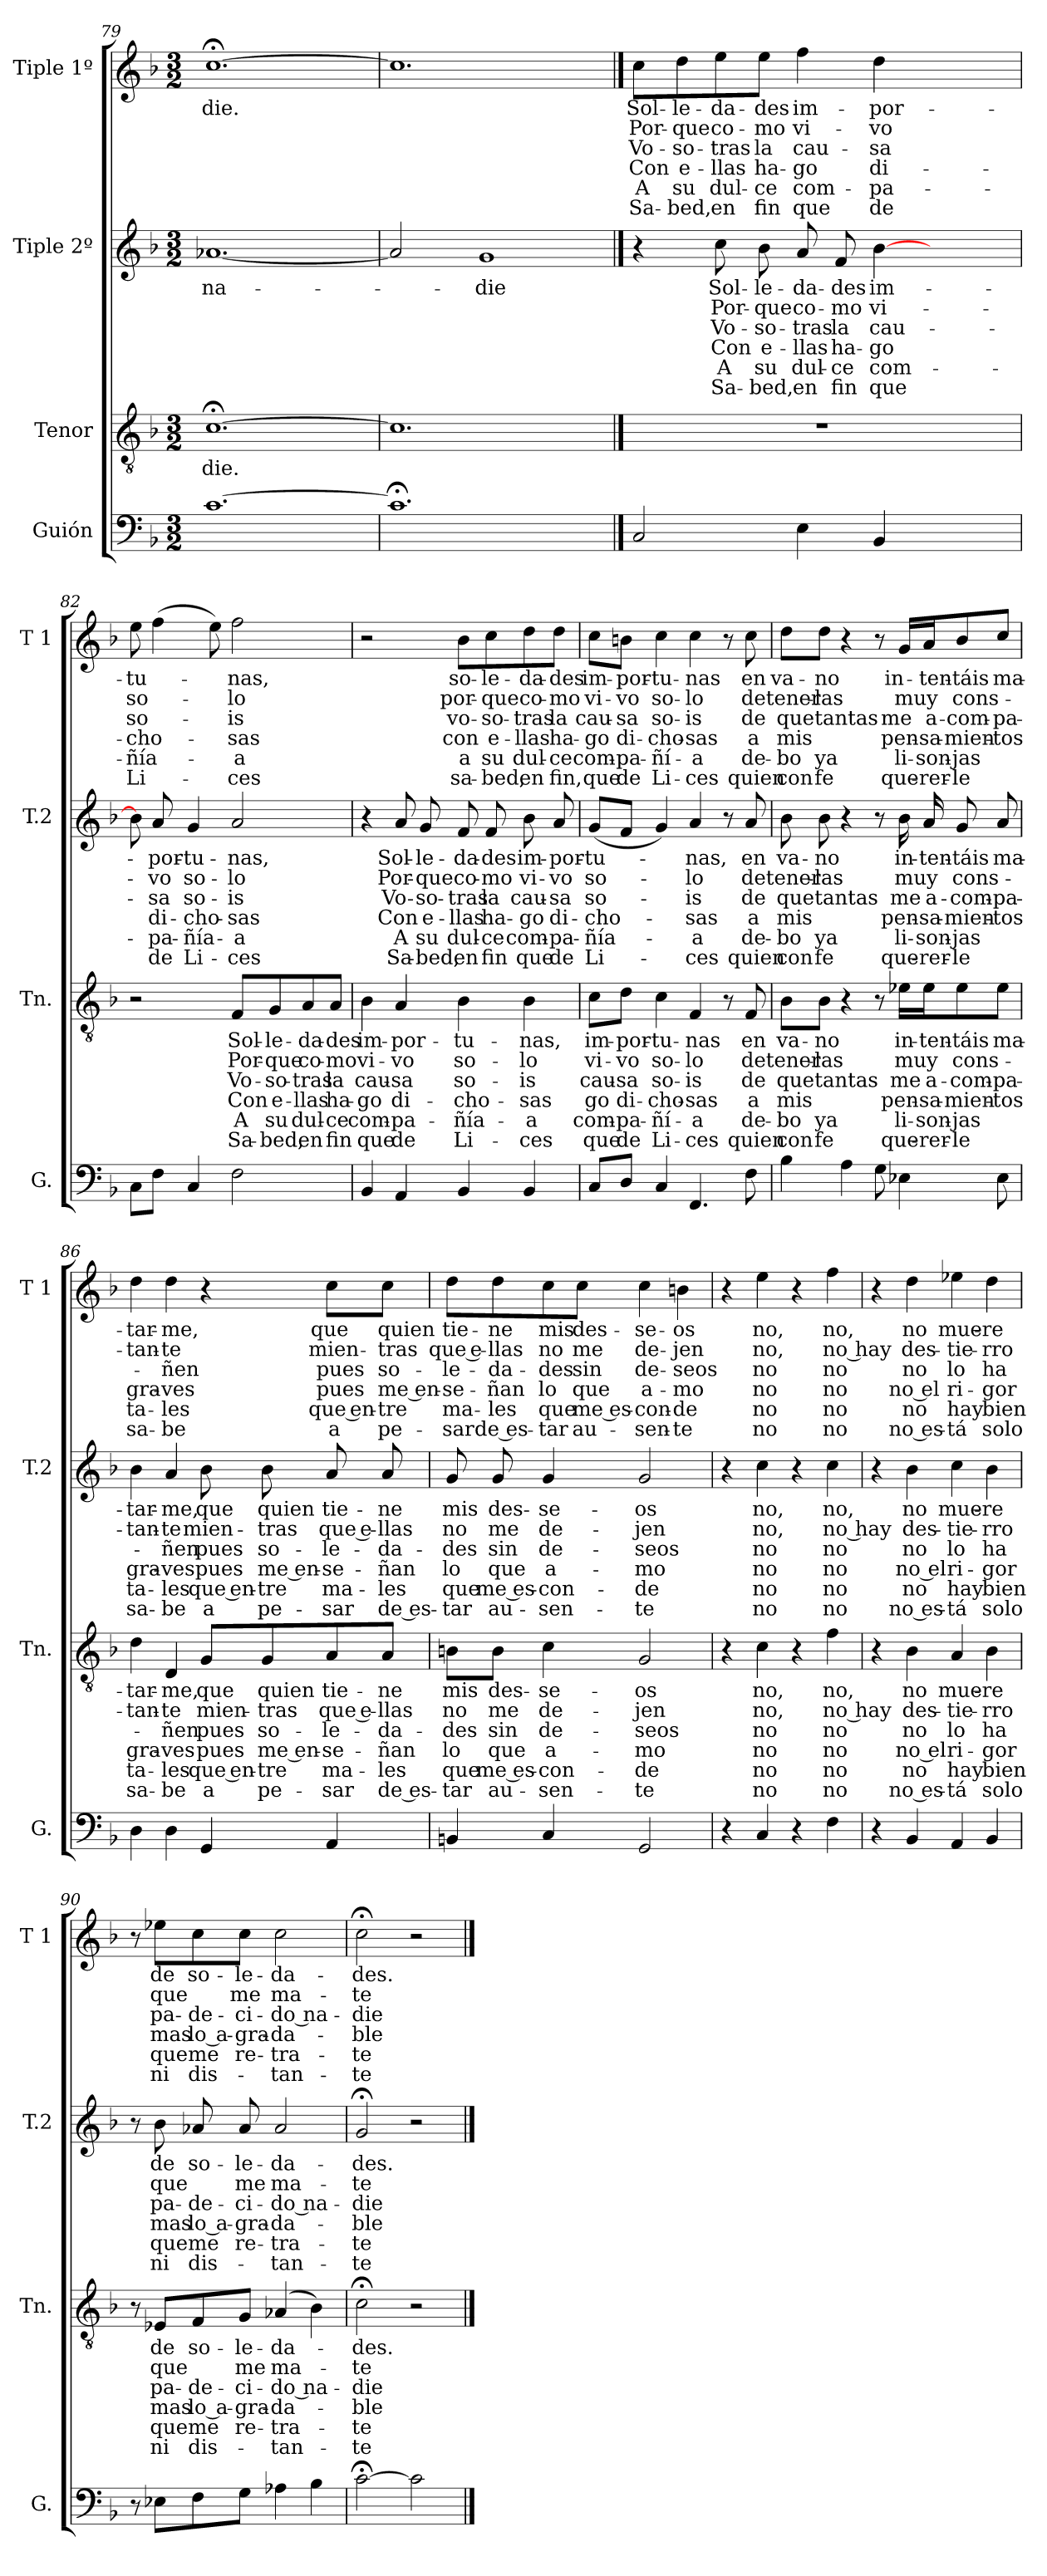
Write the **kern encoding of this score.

**kern	**kern	**text	**text	**text	**text	**text	**text	**kern	**text	**text	**text	**text	**text	**text	**kern	**text	**text	**text	**text	**text	**text
*part4	*part3	*part3	*part3	*part3	*part3	*part3	*part3	*part2	*part2	*part2	*part2	*part2	*part2	*part2	*part1	*part1	*part1	*part1	*part1	*part1	*part1
*staff4	*staff3	*staff3	*staff3	*staff3	*staff3	*staff3	*staff3	*staff2	*staff2	*staff2	*staff2	*staff2	*staff2	*staff2	*staff1	*staff1	*staff1	*staff1	*staff1	*staff1	*staff1
*I"Guión	*I"Tenor	*	*	*	*	*	*	*I"Tiple 2º	*	*	*	*	*	*	*I"Tiple 1º	*	*	*	*	*	*
*I'G.	*I'Tn.	*	*	*	*	*	*	*I'T.2	*	*	*	*	*	*	*I'T 1	*	*	*	*	*	*
*clefF4	*clefGv2	*	*	*	*	*	*	*clefG2	*	*	*	*	*	*	*clefG2	*	*	*	*	*	*
*k[b-]	*k[b-]	*	*	*	*	*	*	*k[b-]	*	*	*	*	*	*	*k[b-]	*	*	*	*	*	*
*M3/2	*M3/2	*	*	*	*	*	*	*M3/2	*	*	*	*	*	*	*M3/2	*	*	*	*	*	*
=79	=79	=79	=79	=79	=79	=79	=79	=79	=79	=79	=79	=79	=79	=79	=79	=79	=79	=79	=79	=79	=79
[1.c	[1.c;<	-die.	.	.	.	.	.	[1.a-X	na-	.	.	.	.	.	[1.cc;<	-die.	.	.	.	.	.
=80	=80	=80	=80	=80	=80	=80	=80	=80	=80	=80	=80	=80	=80	=80	=80	=80	=80	=80	=80	=80	=80
1.c;<]	1.c]	.	.	.	.	.	.	2a-]	.	.	.	.	.	.	1.cc]	.	.	.	.	.	.
.	.	.	.	.	.	.	.	1g	-die	.	.	.	.	.	.	.	.	.	.	.	.
!!LO:LB:g=z
==81	==81	==81	==81	==81	==81	==81	==81	==81	==81	==81	==81	==81	==81	==81	==81	==81	==81	==81	==81	==81	==81
2C	1.r	.	.	.	.	.	.	4r	.	.	.	.	.	.	8cc\L	Sol-	Por-	Vo-	Con	A	Sa-
.	.	.	.	.	.	.	.	.	.	.	.	.	.	.	8dd\	-le-	-que	-so-	e-	su	-bed,
.	.	.	.	.	.	.	.	8cc	Sol-	Por-	Vo-	Con	A	Sa-	8ee\	-da-	co-	-tras	-llas	dul-	en
.	.	.	.	.	.	.	.	8b-	-le-	-que	-so-	e-	su	-bed,	8ee\J	-des	-mo	la	ha-	-ce	fin
4E	.	.	.	.	.	.	.	8a	-da-	co-	-tras	-llas	dul-	en	4ff	im-	vi-	cau-	-go	com-	que
.	.	.	.	.	.	.	.	8f	-des	-mo	la	ha-	-ce	fin	.	.	.	.	.	.	.
4BB-	.	.	.	.	.	.	.	[4b-	im-	vi-	cau-	-go	com-	que	4dd	-por-	-vo	-sa	di-	-pa-	de
2ryy	.	.	.	.	.	.	.	2ryy	.	.	.	.	.	.	2ryy	.	.	.	.	.	.
=82	=82	=82	=82	=82	=82	=82	=82	=82	=82	=82	=82	=82	=82	=82	=82	=82	=82	=82	=82	=82	=82
8C\L	2r	.	.	.	.	.	.	8b-]	.	.	.	.	.	.	8ee	-tu-	so-	so-	-cho-	-ñía-	Li-
8F\J	.	.	.	.	.	.	.	8a	-por-	-vo	-sa	di-	-pa-	de	(4ff	.	.	.	.	.	.
4C	.	.	.	.	.	.	.	4g	-tu-	so-	so-	-cho-	-ñía-	Li-	.	.	.	.	.	.	.
.	.	.	.	.	.	.	.	.	.	.	.	.	.	.	8ee)	.	.	.	.	.	.
2F	8F/L	Sol-	Por-	Vo-	Con	A	Sa-	2a	-nas,	-lo	-is	-sas	-a	-ces	2ff	-nas,	-lo	-is	-sas	-a	-ces
.	8G/	-le-	-que	-so-	e-	su	-bed,	.	.	.	.	.	.	.	.	.	.	.	.	.	.
.	8A/	-da-	co-	-tras	-llas	dul-	en	.	.	.	.	.	.	.	.	.	.	.	.	.	.
.	8A/J	-des	-mo	la	ha-	-ce	fin	.	.	.	.	.	.	.	.	.	.	.	.	.	.
=83	=83	=83	=83	=83	=83	=83	=83	=83	=83	=83	=83	=83	=83	=83	=83	=83	=83	=83	=83	=83	=83
4BB-	4B-	im-	vi-	cau-	-go	com-	que	4r	.	.	.	.	.	.	2r	.	.	.	.	.	.
4AA	4A	-por-	-vo	-sa	di-	-pa-	de	8a	Sol-	Por-	Vo-	Con	A	Sa-	.	.	.	.	.	.	.
.	.	.	.	.	.	.	.	8g	-le-	-que	-so-	e-	su	-bed,	.	.	.	.	.	.	.
4BB-	4B-	-tu-	so-	so-	-cho-	-ñía-	Li-	8f	-da-	co-	-tras	-llas	dul-	en	8b-\L	so-	por-	vo-	con	a	sa-
.	.	.	.	.	.	.	.	8f	-des	-mo	la	ha-	-ce	fin	8cc\	-le-	-que	-so-	e-	su	-bed,
4BB-	4B-	-nas,	-lo	-is	-sas	-a	-ces	8b-	im-	vi-	cau-	-go	com-	que	8dd\	-da-	co-	-tras	-llas	dul-	en
.	.	.	.	.	.	.	.	8a	-por-	-vo	-sa	di-	-pa-	de	8dd\J	-des	-mo	la	ha-	-ce	fin,
=84	=84	=84	=84	=84	=84	=84	=84	=84	=84	=84	=84	=84	=84	=84	=84	=84	=84	=84	=84	=84	=84
8C/L	8c\L	im-	vi-	cau-	-go	com-	que	(<8gL	-tu-	so-	so-	-cho-	-ñía-	Li-	8cc\L	im-	vi-	cau-	-go	com-	que
8D/J	8d\J	-por-	-vo	-sa	di-	-pa-	de	8fJ	.	.	.	.	.	.	8bn\J	-por-	-vo	-sa	di-	-pa-	de
4C	4c	-tu-	so-	so-	-cho-	-ñí-	Li-	4g)	.	.	.	.	.	.	4cc	-tu-	so-	so-	-cho-	-ñí-	Li-
4.FF	4F	-nas	-lo	-is	-sas	-a	-ces	4a	-nas,	-lo	-is	-sas	-a	-ces	4cc	-nas	-lo	-is	-sas	-a	-ces
.	8r	.	.	.	.	.	.	8r	.	.	.	.	.	.	8r	.	.	.	.	.	.
8F	8F	en	de	de	a	de-	quien	8a	en	de	de	a	de-	quien	8cc	en	de	de	a	de-	quien
=85	=85	=85	=85	=85	=85	=85	=85	=85	=85	=85	=85	=85	=85	=85	=85	=85	=85	=85	=85	=85	=85
4B-	8B-\L	va-	tener-	que	mis	-bo	con	8b-	va-	tener-	que	mis	-bo	con	8dd\L	va-	tener-	que	mis	-bo	con
.	8B-\J	-no	-las	tantas	.	ya	fe	8b-	-no	-las	tantas	.	ya	fe	8dd\J	-no	-las	tantas	.	ya	fe
4A	4r	.	.	.	.	.	.	4r	.	.	.	.	.	.	4r	.	.	.	.	.	.
8G	8r	.	.	.	.	.	.	8r	.	.	.	.	.	.	8r	.	.	.	.	.	.
4E-X	16e-X\LL	in-	muy	me	pen-	li-	que-	16b-	in-	muy	me	pen-	li-	que-	16g/LL	in-	muy	me	pen-	li-	que-
.	16e-\J	-ten-	.	a-	-sa-	-son-	-rer-	16a	-ten-	.	a-	-sa-	-son-	-rer-	16a/J	-ten-	.	a-	-sa-	-son-	-rer-
.	8e-\	-táis	cons-	-com-	-mien-	-jas	-le	8g	-táis	cons-	-com-	-mien-	-jas	-le	8b-/	-táis	cons-	-com-	-mien-	-jas	-le
8E-	8e-\J	ma-	.	-pa-	-tos	.	.	8a	ma-	.	-pa-	-tos	.	.	8cc/J	ma-	.	-pa-	-tos	.	.
=86	=86	=86	=86	=86	=86	=86	=86	=86	=86	=86	=86	=86	=86	=86	=86	=86	=86	=86	=86	=86	=86
4D	4d	-tar-	-tan-	.	gra-	ta-	sa-	4b-	-tar-	-tan-	.	gra-	ta-	sa-	4dd	-tar-	-tan-	.	gra-	ta-	sa-
4D	4D	-me,	-te	-ñen	-ves	-les	-be	4a	-me,	-te	-ñen	-ves	-les	-be	4dd	-me,	-te	-ñen	-ves	-les	-be
4GG	8G/L	que	mien-	pues	pues	que en-	a	8b-	que	mien-	pues	pues	que en-	a	4r	.	.	.	.	.	.
.	8G/	quien	-tras	so-	me en-	-tre	pe-	8b-	quien	-tras	so-	me en-	-tre	pe-	.	.	.	.	.	.	.
4AA	8A/	tie-	que e-	-le-	-se-	ma-	-sar	8a	tie-	que e-	-le-	-se-	ma-	-sar	8cc\L	que	mien-	pues	pues	que en-	a
.	8A/J	-ne	-llas	-da-	-ñan	-les	de es-	8a	-ne	-llas	-da-	-ñan	-les	de es-	8cc\J	quien	-tras	so-	me en-	-tre	pe-
=87	=87	=87	=87	=87	=87	=87	=87	=87	=87	=87	=87	=87	=87	=87	=87	=87	=87	=87	=87	=87	=87
4BBn	8Bn\L	mis	no	-des	lo	que	-tar	8g	mis	no	-des	lo	que	-tar	8dd\L	tie-	que e-	-le-	-se-	ma-	-sar
.	8B\J	des-	me	sin	que	me es-	au-	8g	des-	me	sin	que	me es-	au-	8dd\	-ne	-llas	-da-	-ñan	-les	de es-
4C	4c	-se-	de-	de-	a-	-con-	-sen-	4g	-se-	de-	de-	a-	-con-	-sen-	8cc\	mis	no	-des	lo	que	-tar
.	.	.	.	.	.	.	.	.	.	.	.	.	.	.	8cc\J	des-	me	sin	que	me es-	au-
2GG	2G	-os	-jen	-seos	-mo	-de	-te	2g	-os	-jen	-seos	-mo	-de	-te	4cc	-se-	de-	de-	a-	-con-	-sen-
.	.	.	.	.	.	.	.	.	.	.	.	.	.	.	4bn	-os	-jen	-seos	-mo	-de	-te
=88	=88	=88	=88	=88	=88	=88	=88	=88	=88	=88	=88	=88	=88	=88	=88	=88	=88	=88	=88	=88	=88
4r	4r	.	.	.	.	.	.	4r	.	.	.	.	.	.	4r	.	.	.	.	.	.
4C	4c	no,	no,	no	no	no	no	4cc	no,	no,	no	no	no	no	4ee	no,	no,	no	no	no	no
4r	4r	.	.	.	.	.	.	4r	.	.	.	.	.	.	4r	.	.	.	.	.	.
4F	4f	no,	no hay	no	no	no	no	4cc	no,	no hay	no	no	no	no	4ff	no,	no hay	no	no	no	no
=89	=89	=89	=89	=89	=89	=89	=89	=89	=89	=89	=89	=89	=89	=89	=89	=89	=89	=89	=89	=89	=89
4r	4r	.	.	.	.	.	.	4r	.	.	.	.	.	.	4r	.	.	.	.	.	.
4BB-	4B-	no	des-	no	no el	no	no es-	4b-	no	des-	no	no el	no	no es-	4dd	no	des-	no	no el	no	no es-
4AA	4A	mue-	-tie-	lo	ri-	hay	-tá	4cc	mue-	-tie-	lo	ri-	hay	-tá	4ee-X	mue-	-tie-	lo	ri-	hay	-tá
4BB-	4B-	-re	-rro	ha	-gor	bien	solo	4b-	-re	-rro	ha	-gor	bien	solo	4dd	-re	-rro	ha	-gor	bien	solo
=90	=90	=90	=90	=90	=90	=90	=90	=90	=90	=90	=90	=90	=90	=90	=90	=90	=90	=90	=90	=90	=90
8r	8r	.	.	.	.	.	.	8r	.	.	.	.	.	.	8r	.	.	.	.	.	.
8E-X\L	8E-X/L	de	que	pa-	mas	que	ni	8b-	de	que	pa-	mas	que	ni	8ee-X\L	de	que	pa-	mas	que	ni
8F\	8F/	so-	.	-de-	lo a-	me	dis-	8a-X	so-	.	-de-	lo a-	me	dis-	8cc\	so-	.	-de-	lo a-	me	dis-
8G\J	8G/J	-le-	me	-ci-	-gra-	re-	.	8a-	-le-	me	-ci-	-gra-	re-	.	8cc\J	-le-	me	-ci-	-gra-	re-	.
4A-X	(4A-X	-da-	ma-	do na-	-da-	-tra-	-tan-	2a-	-da-	ma-	do na-	-da-	-tra-	-tan-	2cc	-da-	ma-	do na-	-da-	-tra-	-tan-
4B-	4B-)	.	.	.	.	.	.	.	.	.	.	.	.	.	.	.	.	.	.	.	.
=91	=91	=91	=91	=91	=91	=91	=91	=91	=91	=91	=91	=91	=91	=91	=91	=91	=91	=91	=91	=91	=91
[2c;<	2c;<	-des.	-te	-die	-ble	-te	-te	2g;<	-des.	-te	-die	-ble	-te	-te	2cc;<	-des.	-te	-die	-ble	-te	-te
2c]	2r	.	.	.	.	.	.	2r	.	.	.	.	.	.	2r	.	.	.	.	.	.
==	==	==	==	==	==	==	==	==	==	==	==	==	==	==	==	==	==	==	==	==	==
*-	*-	*-	*-	*-	*-	*-	*-	*-	*-	*-	*-	*-	*-	*-	*-	*-	*-	*-	*-	*-	*-
